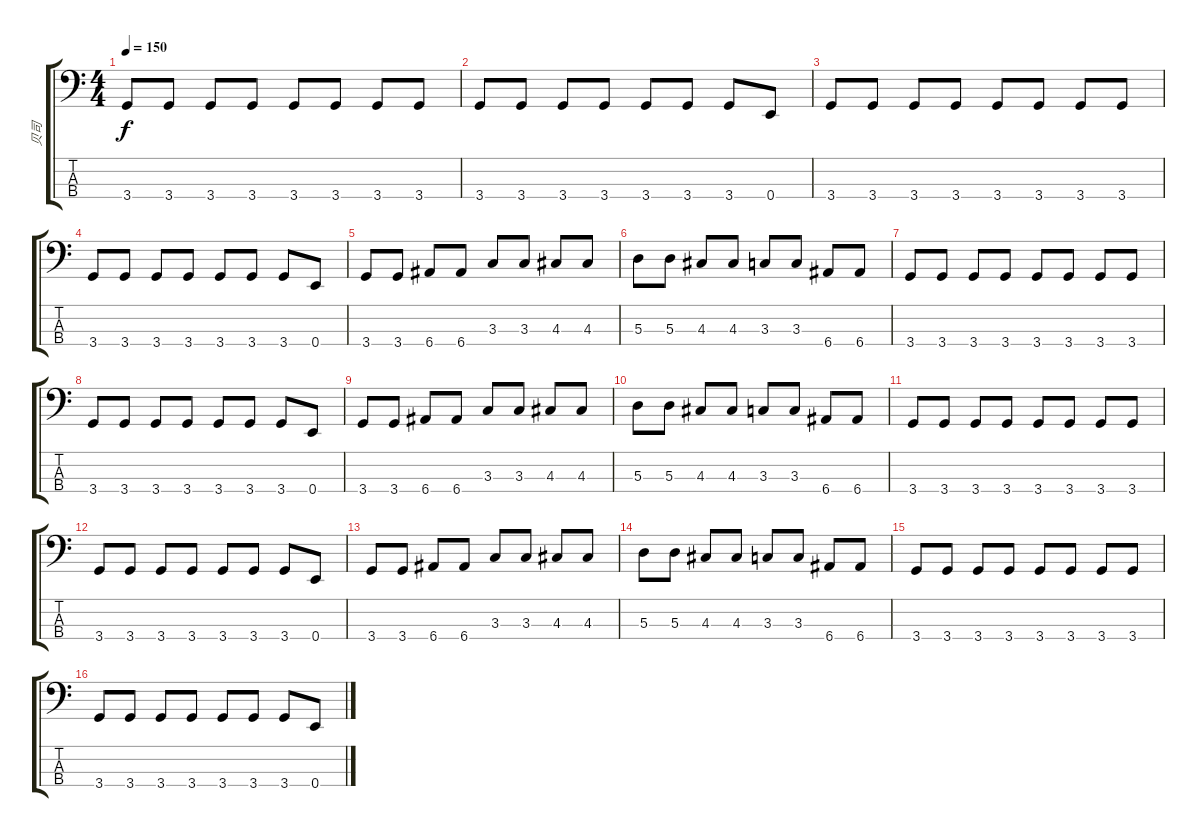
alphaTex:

\track ("贝司" "贝司") {instrument electricbassfinger}
\staff {score tabs}
\tuning (G2 D2 A1 E1) {hide}
\ts (4 4)
\tempo 150
\clef f4
\ks c
3.4.8{dy f} 3.4.8 3.4.8 3.4.8 3.4.8 3.4.8 3.4.8 3.4.8 |
3.4.8 3.4.8 3.4.8 3.4.8 3.4.8 3.4.8 3.4.8 0.4.8 |
3.4.8 3.4.8 3.4.8 3.4.8 3.4.8 3.4.8 3.4.8 3.4.8 |
3.4.8 3.4.8 3.4.8 3.4.8 3.4.8 3.4.8 3.4.8 0.4.8 |
3.4.8 3.4.8 6.4.8 6.4.8 3.3.8 3.3.8 4.3.8 4.3.8 |
5.3.8 5.3.8 4.3.8 4.3.8 3.3.8 3.3.8 6.4.8 6.4.8 |
3.4.8 3.4.8 3.4.8 3.4.8 3.4.8 3.4.8 3.4.8 3.4.8 |
3.4.8 3.4.8 3.4.8 3.4.8 3.4.8 3.4.8 3.4.8 0.4.8 |
3.4.8 3.4.8 6.4.8 6.4.8 3.3.8 3.3.8 4.3.8 4.3.8 |
5.3.8 5.3.8 4.3.8 4.3.8 3.3.8 3.3.8 6.4.8 6.4.8 |
3.4.8 3.4.8 3.4.8 3.4.8 3.4.8 3.4.8 3.4.8 3.4.8 |
3.4.8 3.4.8 3.4.8 3.4.8 3.4.8 3.4.8 3.4.8 0.4.8 |
3.4.8 3.4.8 6.4.8 6.4.8 3.3.8 3.3.8 4.3.8 4.3.8 |
5.3.8 5.3.8 4.3.8 4.3.8 3.3.8 3.3.8 6.4.8 6.4.8 |
3.4.8 3.4.8 3.4.8 3.4.8 3.4.8 3.4.8 3.4.8 3.4.8 |
3.4.8 3.4.8 3.4.8 3.4.8 3.4.8 3.4.8 3.4.8 0.4.8
